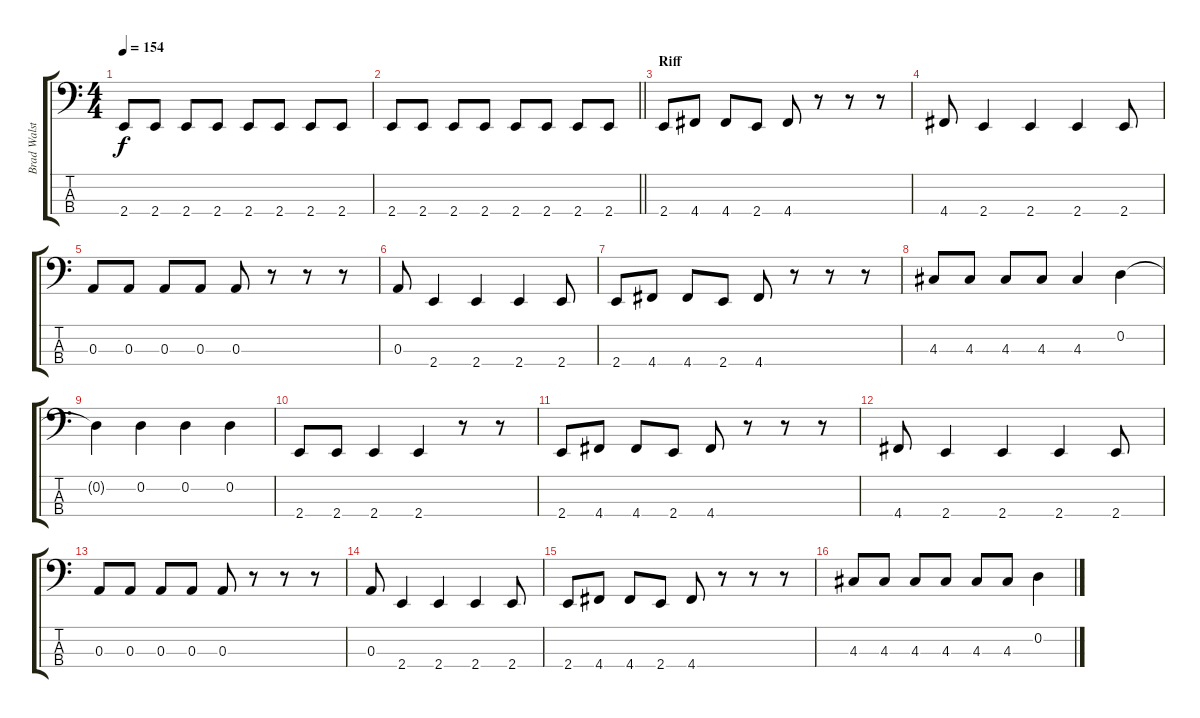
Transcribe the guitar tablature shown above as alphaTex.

\track ("Brad Walst" "Brad Walst") {instrument electricbassfinger}
\staff {score tabs}
\tuning (G2 D2 A1 D1) {hide}
\ts (4 4)
\tempo 154
\clef f4
\ks c
2.4.8{dy f} 2.4.8 2.4.8 2.4.8 2.4.8 2.4.8 2.4.8 2.4.8 |
\barLineRight lightlight
2.4.8 2.4.8 2.4.8 2.4.8 2.4.8 2.4.8 2.4.8 2.4.8 |
\section ("" "Riff")
2.4.8 4.4.8 4.4.8 2.4.8 4.4.8 r.8 r.8 r.8 |
4.4.8 2.4.4 2.4.4 2.4.4 2.4.8 |
0.3.8 0.3.8 0.3.8 0.3.8 0.3.8 r.8 r.8 r.8 |
0.3.8 2.4.4 2.4.4 2.4.4 2.4.8 |
2.4.8 4.4.8 4.4.8 2.4.8 4.4.8 r.8 r.8 r.8 |
4.3.8 4.3.8 4.3.8 4.3.8 4.3.4 0.2.4 |
0.2{t}.4 0.2.4 0.2.4 0.2.4 |
2.4.8 2.4.8 2.4.4 2.4.4 r.8 r.8 |
2.4.8 4.4.8 4.4.8 2.4.8 4.4.8 r.8 r.8 r.8 |
4.4.8 2.4.4 2.4.4 2.4.4 2.4.8 |
0.3.8 0.3.8 0.3.8 0.3.8 0.3.8 r.8 r.8 r.8 |
0.3.8 2.4.4 2.4.4 2.4.4 2.4.8 |
2.4.8 4.4.8 4.4.8 2.4.8 4.4.8 r.8 r.8 r.8 |
4.3.8 4.3.8 4.3.8 4.3.8 4.3.8 4.3.8 0.2.4
